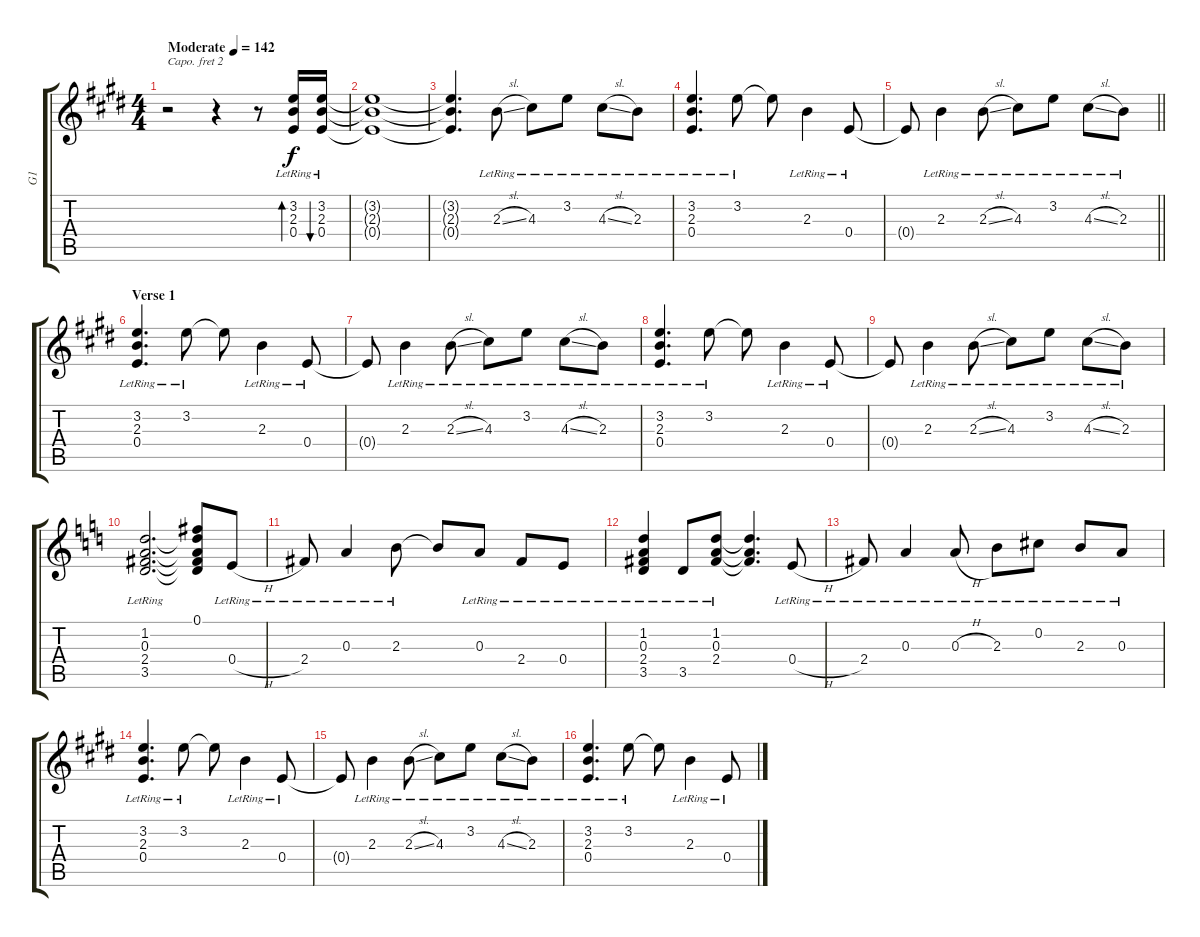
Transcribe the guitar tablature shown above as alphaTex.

\track ("G1" "G1") {instrument electricguitarjazz}
\staff {score tabs}
\capo 2
\tuning (E4 B3 G3 D3 A2 E2) {hide}
\ts (4 4)
\tempo (142 "Moderate")
\clef g2
\ks e
r.2{dy f instrument electricguitarjazz} r.4 r.8 (3.2{lr} 2.3{lr} 0.4{lr}).16{bd 60} (3.2{lr} 2.3{lr} 0.4{lr}).16{bu 60} |
(3.2{t} 2.3{t} 0.4{t}).1 |
(3.2{t} 2.3{t} 0.4{t}).4{d} 2.3{sl lr}.8 4.3{lr}.8 3.2{lr}.8 4.3{sl lr}.8 2.3{lr}.8 |
(3.2{lr} 2.3{lr} 0.4{lr}).4{d} 3.2{lr}.8 3.2{t}.8 2.3{lr}.4 0.4{lr}.8 |
\barLineRight lightlight
0.4{t}.8 2.3{lr}.4 2.3{sl lr}.8 4.3{lr}.8 3.2{lr}.8 4.3{sl lr}.8 2.3{lr}.8 |
\section ("" "Verse 1")
(3.2{lr} 2.3{lr} 0.4{lr}).4{d} 3.2{lr}.8 3.2{t}.8 2.3{lr}.4 0.4{lr}.8 |
0.4{t}.8 2.3{lr}.4 2.3{sl lr}.8 4.3{lr}.8 3.2{lr}.8 4.3{sl lr}.8 2.3{lr}.8 |
(3.2{lr} 2.3{lr} 0.4{lr}).4{d} 3.2{lr}.8 3.2{t}.8 2.3{lr}.4 0.4{lr}.8 |
0.4{t}.8 2.3{lr}.4 2.3{sl lr}.8 4.3{lr}.8 3.2{lr}.8 4.3{sl lr}.8 2.3{lr}.8 |
\ks c
(1.2{lr} 0.3{lr} 2.4{lr} 3.5{lr}).2{d} (0.1 1.2{t} 0.3{t} 2.4{t} 3.5{t}).8 0.4{h lr}.8 |
2.4{lr}.8 0.3{lr}.4 2.3{lr}.8 2.3{t}.8 0.3{lr}.8 2.4{lr}.8 0.4{lr}.8 |
(1.2{lr} 0.3{lr} 2.4{lr} 3.5{lr}).4 3.5{lr}.8 (1.2{lr} 0.3{lr} 2.4{lr}).8 (1.2{t} 0.3{t} 2.4{t}).4{d} 0.4{h lr}.8 |
2.4{lr}.8 0.3{lr}.4 0.3{h lr}.8 2.3{lr}.8 0.2{lr}.8 2.3{lr}.8 0.3{lr}.8 |
\ks e
(3.2{lr} 2.3{lr} 0.4{lr}).4{d} 3.2{lr}.8 3.2{t}.8 2.3{lr}.4 0.4{lr}.8 |
0.4{t}.8 2.3{lr}.4 2.3{sl lr}.8 4.3{lr}.8 3.2{lr}.8 4.3{sl lr}.8 2.3{lr}.8 |
(3.2{lr} 2.3{lr} 0.4{lr}).4{d} 3.2{lr}.8 3.2{t}.8 2.3{lr}.4 0.4{lr}.8
